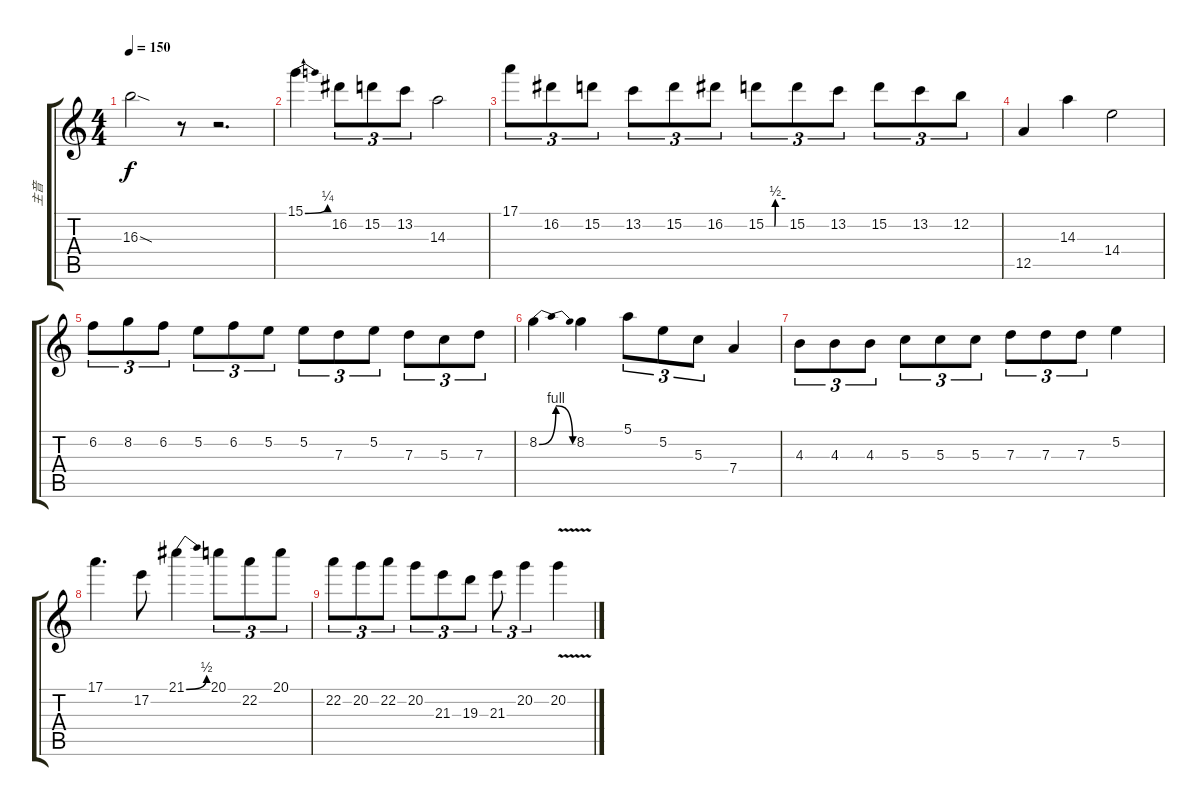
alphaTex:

\track ("主音" "主音") {instrument overdrivenguitar}
\staff {score tabs}
\tuning (E4 B3 G3 D3 A2 E2) {hide}
\ts (4 4)
\tempo 150
\clef g2
\ks c
16.3{sod}.2{dy f} r.8 r.2{d} |
15.1{be (bend 0 0 60 1)}.4 16.2{be (custom 0 0 15 0 25 0 30 0 44 0 60 0)}.8{tu (3 2)} 15.2.8{tu (3 2)} 13.2.8{tu (3 2)} 14.3.2 |
17.1.8{tu (3 2)} 16.2.8{tu (3 2)} 15.2.8{tu (3 2)} 13.2.8{tu (3 2)} 15.2.8{tu (3 2)} 16.2.8{tu (3 2)} 15.2{be (custom 0 0 27 0 29 2 60 2)}.8{tu (3 2)} 15.2.8{tu (3 2)} 13.2.8{tu (3 2)} 15.2.8{tu (3 2)} 13.2.8{tu (3 2)} 12.2.8{tu (3 2)} |
12.5.4 14.3.4 14.4.2 |
6.2.8{tu (3 2)} 8.2.8{tu (3 2)} 6.2.8{tu (3 2)} 5.2.8{tu (3 2)} 6.2.8{tu (3 2)} 5.2.8{tu (3 2)} 5.2.8{tu (3 2)} 7.3.8{tu (3 2)} 5.2.8{tu (3 2)} 7.3.8{tu (3 2)} 5.3.8{tu (3 2)} 7.3.8{tu (3 2)} |
8.2{be (bendrelease 0 0 5 4 45 4 60 0)}.4 8.2.4 5.1.8{tu (3 2)} 5.2.8{tu (3 2)} 5.3.8{tu (3 2)} 7.4.4 |
4.3.8{tu (3 2)} 4.3.8{tu (3 2)} 4.3.8{tu (3 2)} 5.3.8{tu (3 2)} 5.3.8{tu (3 2)} 5.3.8{tu (3 2)} 7.3.8{tu (3 2)} 7.3.8{tu (3 2)} 7.3.8{tu (3 2)} 5.2.4 |
17.1.4{d} 17.2.8 21.1{be (bend 0 0 60 2)}.4 20.1.8{tu (3 2)} 22.2.8{tu (3 2)} 20.1.8{tu (3 2)} |
22.2.8{tu (3 2)} 20.2.8{tu (3 2)} 22.2.8{tu (3 2)} 20.2.8{tu (3 2)} 21.3.8{tu (3 2)} 19.3.8{tu (3 2)} 21.3.8{tu (3 2)} 20.2.4{tu (3 2)} 20.2{v}.4
